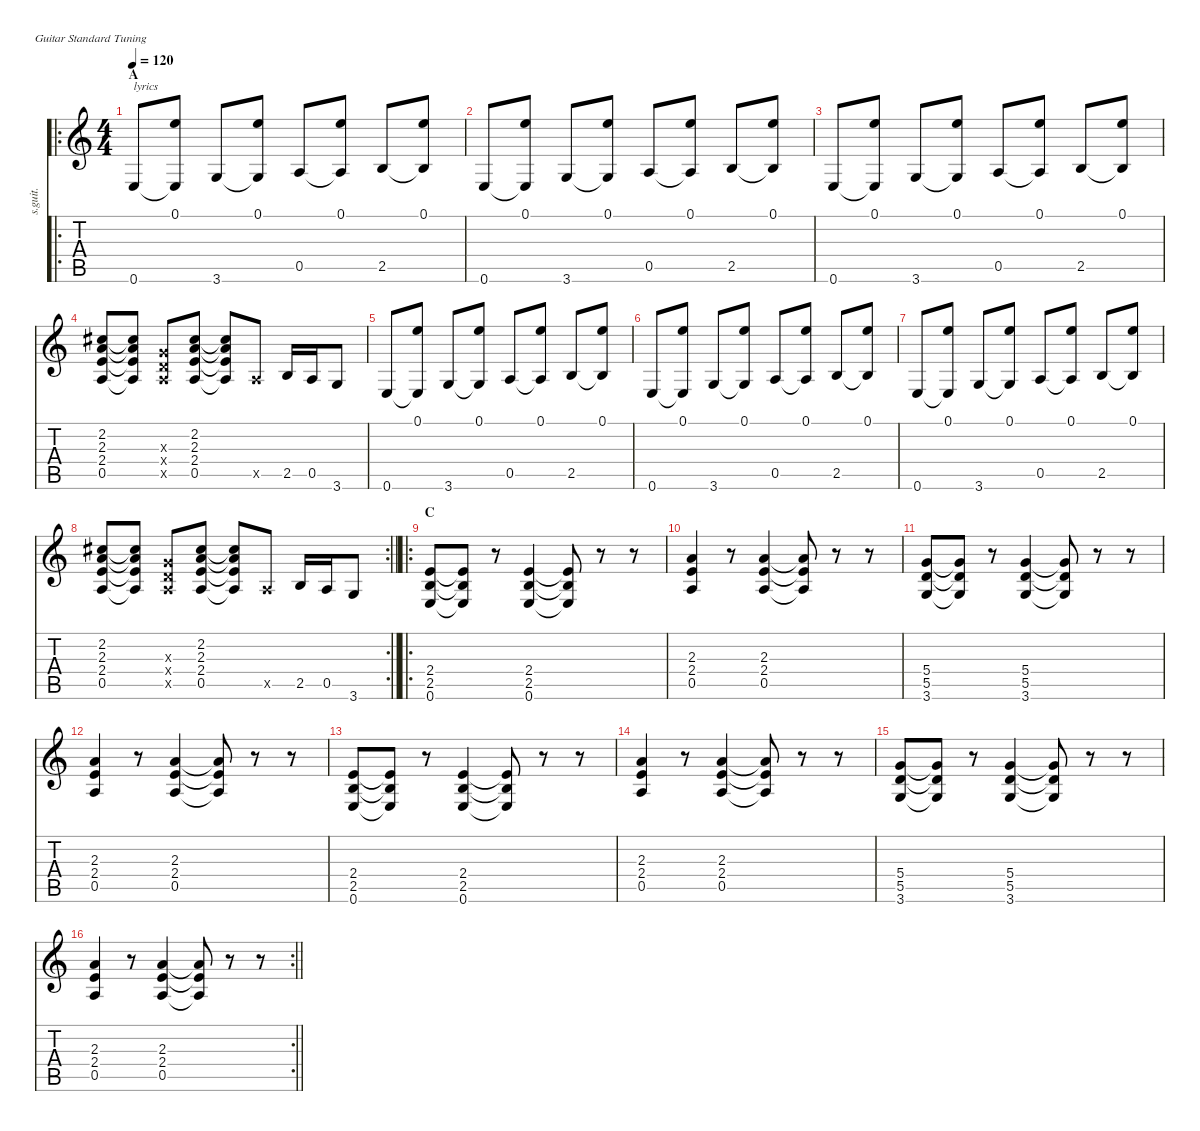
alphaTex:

\defaultSystemsLayout 4
\hideDynamics
\bracketExtendMode nobrackets
\otherSystemsTrackNameOrientation horizontal
\track ("guitar" "s.guit.") {instrument acousticguitarsteel}
\staff {score tabs}
\tuning (E4 B3 G3 D3 A2 E2)
\ro
\ts (4 4)
\beaming (8 2 2 2 2)
\section ("" "A")
\tempo 120
\clef g2
\ks c
0.6.8{txt "lyrics" dy f instrument acousticguitarsteel beam Up} (0.1 0.6{t}).8{beam Up} 3.6.8{beam Up} (0.1 3.6{t}).8{beam Up} 0.5.8{beam Up} (0.1 0.5{t}).8{beam Up} 2.5.8{beam Up} (0.1 2.5{t}).8{beam Up} |
0.6.8{beam Up} (0.1 0.6{t}).8{beam Up} 3.6.8{beam Up} (0.1 3.6{t}).8{beam Up} 0.5.8{beam Up} (0.1 0.5{t}).8{beam Up} 2.5.8{beam Up} (0.1 2.5{t}).8{beam Up} |
0.6.8{beam Up} (0.1 0.6{t}).8{beam Up} 3.6.8{beam Up} (0.1 3.6{t}).8{beam Up} 0.5.8{beam Up} (0.1 0.5{t}).8{beam Up} 2.5.8{beam Up} (0.1 2.5{t}).8{beam Up} |
(2.2{acc #} 2.3 2.4 0.5).8{beam Up} (2.2{t acc #} 2.3{t} 2.4{t} 0.5{t}).8{beam Up} (0.3{x} 0.4{x} 0.5{x}).8{beam Up} (2.2{acc #} 2.3 2.4 0.5).8{beam Up} (2.2{t acc #} 2.3{t} 2.4{t} 0.5{t}).8{beam Up} 0.5{x}.8{beam Up} 2.5.16{beam Up} 0.5.16{beam Up} 3.6.8{beam Up} |
0.6.8{beam Up} (0.1 0.6{t}).8{beam Up} 3.6.8{beam Up} (0.1 3.6{t}).8{beam Up} 0.5.8{beam Up} (0.1 0.5{t}).8{beam Up} 2.5.8{beam Up} (0.1 2.5{t}).8{beam Up} |
0.6.8{beam Up} (0.1 0.6{t}).8{beam Up} 3.6.8{beam Up} (0.1 3.6{t}).8{beam Up} 0.5.8{beam Up} (0.1 0.5{t}).8{beam Up} 2.5.8{beam Up} (0.1 2.5{t}).8{beam Up} |
0.6.8{beam Up} (0.1 0.6{t}).8{beam Up} 3.6.8{beam Up} (0.1 3.6{t}).8{beam Up} 0.5.8{beam Up} (0.1 0.5{t}).8{beam Up} 2.5.8{beam Up} (0.1 2.5{t}).8{beam Up} |
\rc 2
\barLineRight lightlight
(2.2{acc #} 2.3 2.4 0.5).8{beam Up} (2.2{t acc #} 2.3{t} 2.4{t} 0.5{t}).8{beam Up} (0.3{x} 0.4{x} 0.5{x}).8{beam Up} (2.2{acc #} 2.3 2.4 0.5).8{beam Up} (2.2{t acc #} 2.3{t} 2.4{t} 0.5{t}).8{beam Up} 0.5{x}.8{beam Up} 2.5.16{beam Up} 0.5.16{beam Up} 3.6.8{beam Up} |
\ro
\section ("" "C")
(2.4 2.5 0.6).8{beam Up} (2.4{t} 2.5{t} 0.6{t}).8{beam Up} r.8{beam Up} (2.4 2.5 0.6).4{beam Up} (2.4{t} 2.5{t} 0.6{t}).8{beam Up} r.8{beam Up} r.8{beam Up} |
(2.3 2.4 0.5).4{beam Up} r.8{beam Up} (2.3 2.4 0.5).4{beam Up} (2.3{t} 2.4{t} 0.5{t}).8{beam Up} r.8{beam Up} r.8{beam Up} |
(5.4 5.5 3.6).8{beam Up} (5.4{t} 5.5{t} 3.6{t}).8{beam Up} r.8{beam Up} (5.4 5.5 3.6).4{beam Up} (5.4{t} 5.5{t} 3.6{t}).8{beam Up} r.8{beam Up} r.8{beam Up} |
(2.3 2.4 0.5).4{beam Up} r.8{beam Up} (2.3 2.4 0.5).4{beam Up} (2.3{t} 2.4{t} 0.5{t}).8{beam Up} r.8{beam Up} r.8{beam Up} |
(2.4 2.5 0.6).8{beam Up} (2.4{t} 2.5{t} 0.6{t}).8{beam Up} r.8{beam Up} (2.4 2.5 0.6).4{beam Up} (2.4{t} 2.5{t} 0.6{t}).8{beam Up} r.8{beam Up} r.8{beam Up} |
(2.3 2.4 0.5).4{beam Up} r.8{beam Up} (2.3 2.4 0.5).4{beam Up} (2.3{t} 2.4{t} 0.5{t}).8{beam Up} r.8{beam Up} r.8{beam Up} |
(5.4 5.5 3.6).8{beam Up} (5.4{t} 5.5{t} 3.6{t}).8{beam Up} r.8{beam Up} (5.4 5.5 3.6).4{beam Up} (5.4{t} 5.5{t} 3.6{t}).8{beam Up} r.8{beam Up} r.8{beam Up} |
\rc 2
\barLineRight lightlight
(2.3 2.4 0.5).4{beam Up} r.8{beam Up} (2.3 2.4 0.5).4{beam Up} (2.3{t} 2.4{t} 0.5{t}).8{beam Up} r.8{beam Up} r.8{beam Up}
